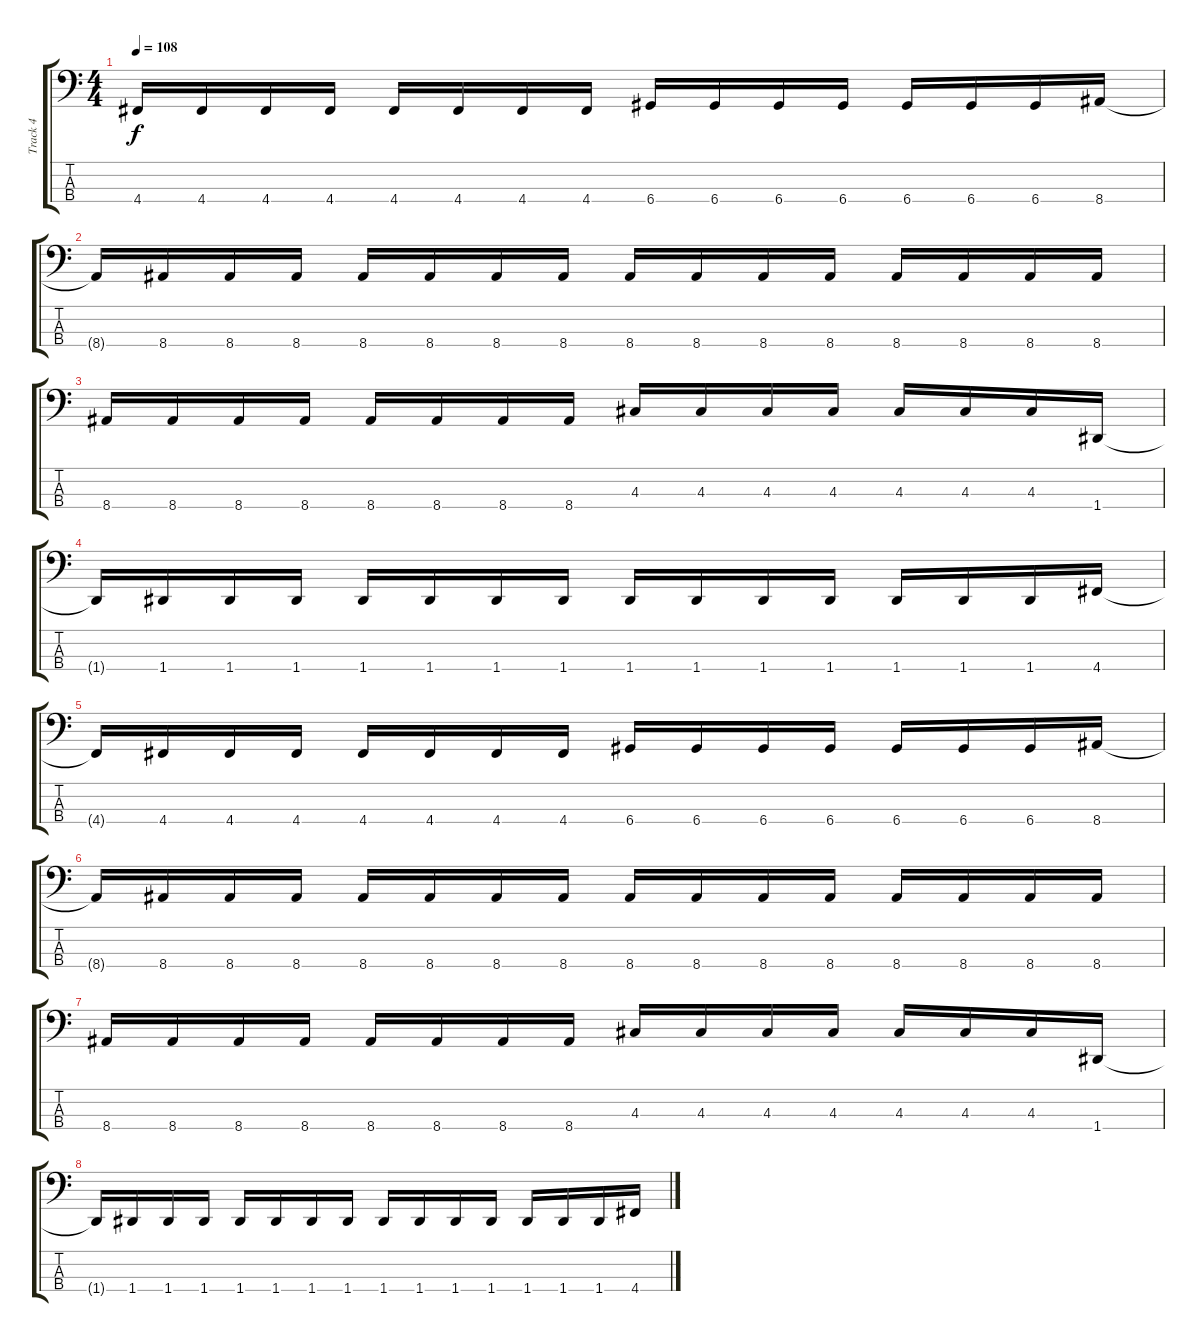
\track ("Track 4" "Track 4") {instrument electricbassfinger}
\staff {score tabs}
\tuning (G2 D2 A1 D1) {hide}
\ts (4 4)
\tempo 108
\clef f4
\ks c
4.4{t}.16{dy f} 4.4.16 4.4.16 4.4.16 4.4.16 4.4.16 4.4.16 4.4.16 6.4.16 6.4.16 6.4.16 6.4.16 6.4.16 6.4.16 6.4.16 8.4.16 |
8.4{t}.16 8.4.16 8.4.16 8.4.16 8.4.16 8.4.16 8.4.16 8.4.16 8.4.16 8.4.16 8.4.16 8.4.16 8.4.16 8.4.16 8.4.16 8.4.16 |
8.4.16 8.4.16 8.4.16 8.4.16 8.4.16 8.4.16 8.4.16 8.4.16 4.3.16 4.3.16 4.3.16 4.3.16 4.3.16 4.3.16 4.3.16 1.4.16 |
1.4{t}.16 1.4.16 1.4.16 1.4.16 1.4.16 1.4.16 1.4.16 1.4.16 1.4.16 1.4.16 1.4.16 1.4.16 1.4.16 1.4.16 1.4.16 4.4.16 |
4.4{t}.16 4.4.16 4.4.16 4.4.16 4.4.16 4.4.16 4.4.16 4.4.16 6.4.16 6.4.16 6.4.16 6.4.16 6.4.16 6.4.16 6.4.16 8.4.16 |
8.4{t}.16 8.4.16 8.4.16 8.4.16 8.4.16 8.4.16 8.4.16 8.4.16 8.4.16 8.4.16 8.4.16 8.4.16 8.4.16 8.4.16 8.4.16 8.4.16 |
8.4.16 8.4.16 8.4.16 8.4.16 8.4.16 8.4.16 8.4.16 8.4.16 4.3.16 4.3.16 4.3.16 4.3.16 4.3.16 4.3.16 4.3.16 1.4.16 |
1.4{t}.16 1.4.16 1.4.16 1.4.16 1.4.16 1.4.16 1.4.16 1.4.16 1.4.16 1.4.16 1.4.16 1.4.16 1.4.16 1.4.16 1.4.16 4.4.16
